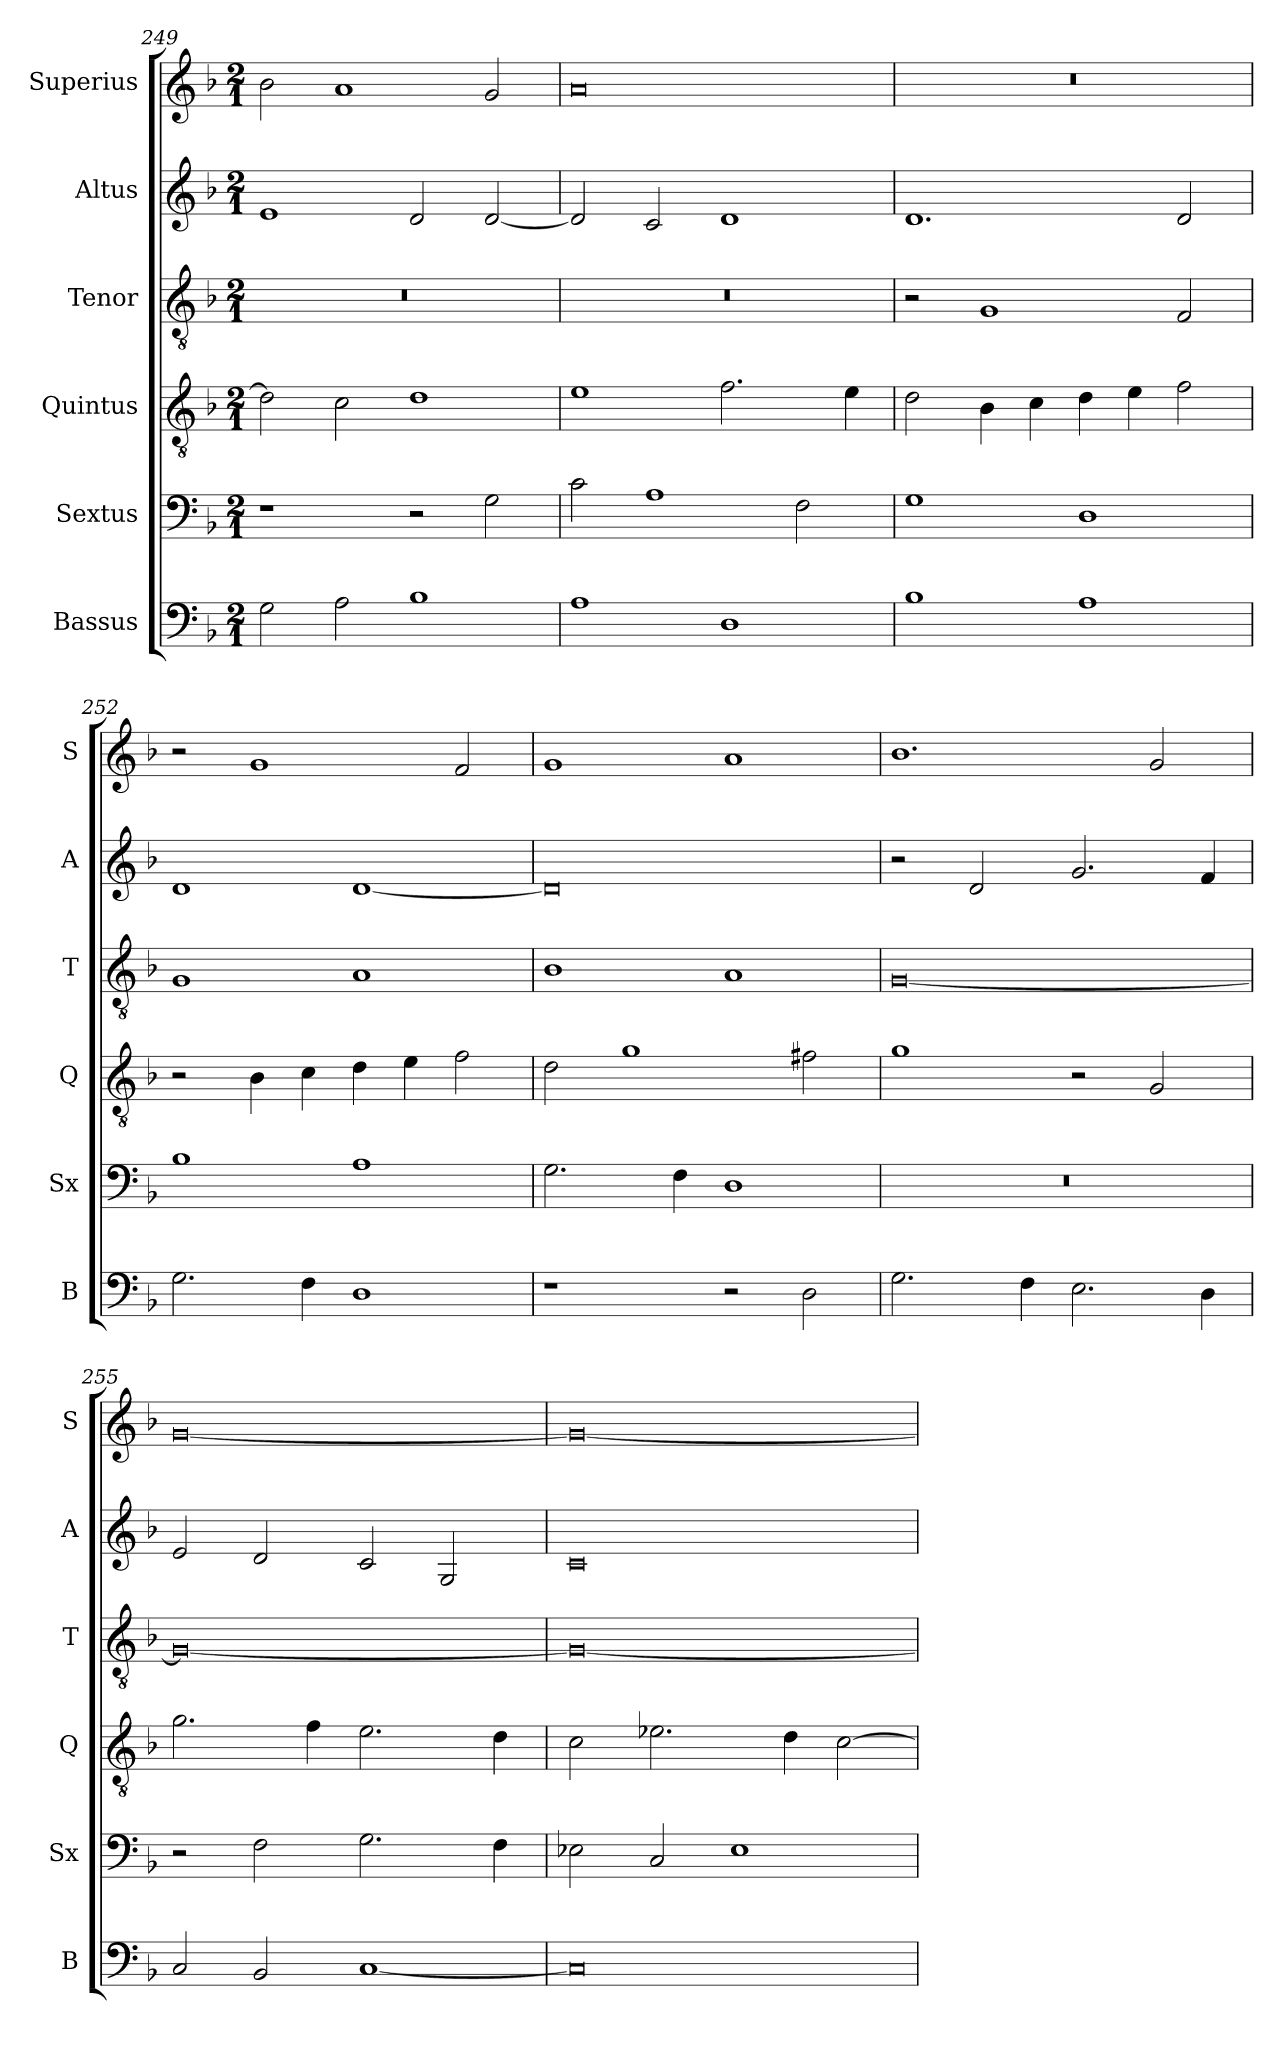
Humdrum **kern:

**kern	**kern	**kern	**kern	**kern	**kern
*part6	*part5	*part4	*part3	*part2	*part1
*staff6	*staff5	*staff4	*staff3	*staff2	*staff1
*I"Bassus	*I"Sextus	*I"Quintus	*I"Tenor	*I"Altus	*I"Superius
*I'B	*I'Sx	*I'Q	*I'T	*I'A	*I'S
*clefF4	*clefF4	*clefGv2	*clefGv2	*clefG2	*clefG2
*k[b-]	*k[b-]	*k[b-]	*k[b-]	*k[b-]	*k[b-]
*M2/1	*M2/1	*M2/1	*M2/1	*M2/1	*M2/1
=249	=249	=249	=249	=249	=249
2G\	1r	2d\]	0r	1e	2b-\
2A\	.	2c\	.	.	1a
1B-	2r	1d	.	2d/	.
.	2G\	.	.	[2d/	2g/
=250	=250	=250	=250	=250	=250
1A	2c\	1e	0r	2d/]	0a
.	1A	.	.	2c/	.
1D	.	2.f\	.	1d	.
.	2F\	.	.	.	.
.	.	4e\	.	.	.
=251	=251	=251	=251	=251	=251
1B-	1G	2d\	2r	1.d	0r
.	.	4B-\	1G	.	.
.	.	4c\	.	.	.
1A	1D	4d\	.	.	.
.	.	4e\	.	.	.
.	.	2f\	2F/	2d/	.
=252	=252	=252	=252	=252	=252
2.G\	1B-	2r	1G	1d	2r
.	.	4B-\	.	.	1g
4F\	.	4c\	.	.	.
1D	1A	4d\	1A	[1d	.
.	.	4e\	.	.	.
.	.	2f\	.	.	2f/
=253	=253	=253	=253	=253	=253
1r	2.G\	2d\	1B-	0d]	1g
.	.	1g	.	.	.
.	4F\	.	.	.	.
2r	1D	.	1A	.	1a
2D\	.	2f#X\	.	.	.
=254	=254	=254	=254	=254	=254
2.G\	0r	1g	[0G	2r	1.b-
.	.	.	.	2d/	.
4F\	.	.	.	.	.
2.E\	.	2r	.	2.g/	.
.	.	2G/	.	.	2g/
4D\	.	.	.	4f/	.
=255	=255	=255	=255	=255	=255
2C/	2r	2.g\	0G_	2e/	[0g
2BB-/	2F\	.	.	2d/	.
.	.	4f\	.	.	.
[1C	2.G\	2.e\	.	2c/	.
.	.	.	.	2G/	.
.	4F\	4d\	.	.	.
=256	=256	=256	=256	=256	=256
0C]	2E-X\	2c\	0G_	0c	0g_
.	2C/	2.e-X\	.	.	.
.	1E-	.	.	.	.
.	.	4d\	.	.	.
.	.	[2c\	.	.	.
=	=	=	=	=	=
*-	*-	*-	*-	*-	*-
